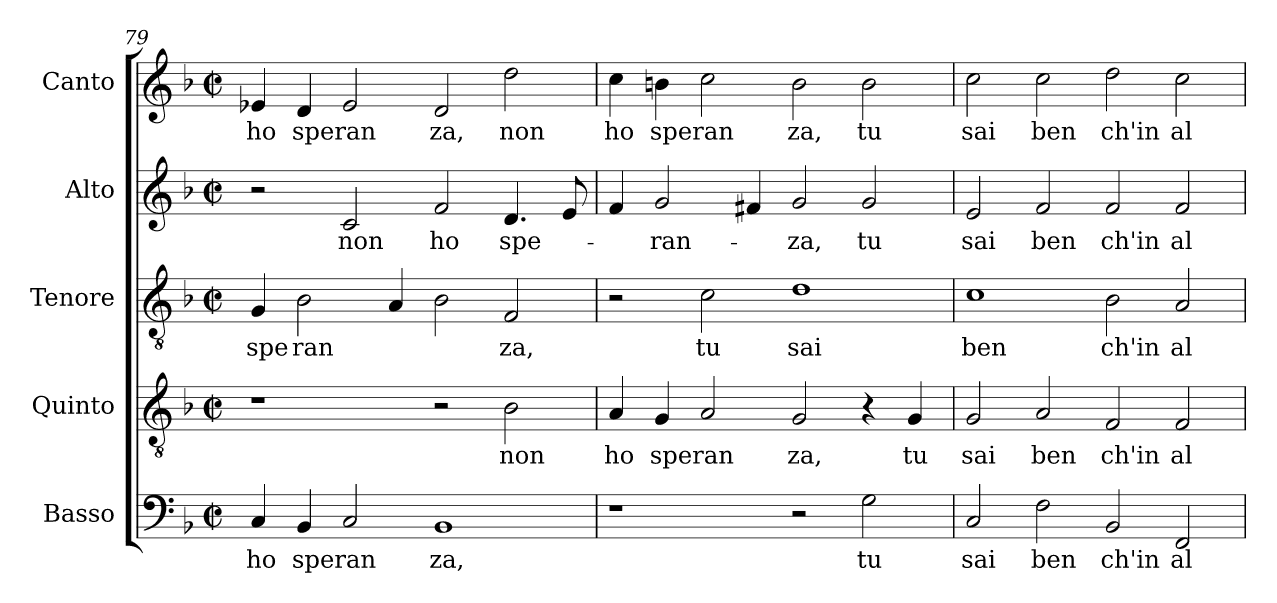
**kern	**text	**kern	**text	**kern	**text	**kern	**text	**kern	**text
*part5	*part5	*part4	*part4	*part3	*part3	*part2	*part2	*part1	*part1
*staff5	*staff5	*staff4	*staff4	*staff3	*staff3	*staff2	*staff2	*staff1	*staff1
*I"Basso	*	*I"Quinto	*	*I"Tenore	*	*I"Alto	*	*I"Canto	*
*clefF4	*	*clefGv2	*	*clefGv2	*	*clefG2	*	*clefG2	*
*k[b-]	*	*k[b-]	*	*k[b-]	*	*k[b-]	*	*k[b-]	*
*F:	*	*F:	*	*F:	*	*F:	*	*F:	*
*M2/2	*	*M2/2	*	*M2/2	*	*M2/2	*	*M2/2	*
*met(c|)	*	*met(c|)	*	*met(c|)	*	*met(c|)	*	*met(c|)	*
=79	=79	=79	=79	=79	=79	=79	=79	=79	=79
!	!LO:LY:b:cj	!	!	!	!LO:LY:b:cj	!	!	!	!LO:LY:b:cj
4C/	ho	1r	.	4G/	spe	2r	.	4e-X/	ho
!	!LO:LY:b	!	!	!	!LO:LY:b	!	!	!	!LO:LY:b
4BB-/	speran	.	.	2B-\	ran	.	.	4d/	speran
!	!	!	!	!	!	!	!LO:LY:b:cj	!	!
2C/	.	.	.	.	.	2c/	non	2e-/	.
.	.	.	.	4A/	.	.	.	.	.
!	!LO:LY:b:cj	!	!	!	!	!	!LO:LY:b:cj	!	!LO:LY:b:cj
1BB-	za,	2r	.	2B-\	.	2f/	ho	2d/	za,
!	!	!	!LO:LY:b:cj	!	!LO:LY:b:cj	!	!LO:LY:b	!	!LO:LY:b:cj
.	.	2B-\	non	2F/	za,	4.d/	spe-	2dd\	non
.	.	.	.	.	.	8e/	.	.	.
=80	=80	=80	=80	=80	=80	=80	=80	=80	=80
!	!	!	!LO:LY:b:cj	!	!	!	!	!	!LO:LY:b:cj
1r	.	4A/	ho	2r	.	4f/	.	4cc\	ho
!	!	!	!LO:LY:b	!	!	!	!LO:LY:b	!	!LO:LY:b
.	.	4G/	speran	.	.	2g/	-ran-	4bn\	speran
!	!	!	!	!	!LO:LY:b:cj	!	!	!	!
.	.	2A/	.	2c\	tu	.	.	2cc\	.
.	.	.	.	.	.	4f#/	.	.	.
!	!	!	!LO:LY:b:cj	!	!LO:LY:b:cj	!	!LO:LY:b:cj	!	!LO:LY:b:cj
2r	.	2G/	za,	1d	sai	2g/	-za,	2b\	za,
!	!LO:LY:b:cj	!	!	!	!	!	!LO:LY:b:cj	!	!LO:LY:b:cj
2G\	tu	4r	.	.	.	2g/	tu	2b\	tu
!	!	!	!LO:LY:b:cj	!	!	!	!	!	!
.	.	4G/	tu	.	.	.	.	.	.
!!LO:LB:g=z
=81	=81	=81	=81	=81	=81	=81	=81	=81	=81
!	!LO:LY:b:cj	!	!LO:LY:b:cj	!	!LO:LY:b:cj	!	!LO:LY:b:cj	!	!LO:LY:b:cj
2C/	sai	2G/	sai	1c	ben	2e/	sai	2cc\	sai
!	!LO:LY:b:cj	!	!LO:LY:b:cj	!	!	!	!LO:LY:b:cj	!	!LO:LY:b:cj
2F\	ben	2A/	ben	.	.	2f/	ben	2cc\	ben
!	!LO:LY:b:cj	!	!LO:LY:b:cj	!	!LO:LY:b:cj	!	!LO:LY:b:cj	!	!LO:LY:b:cj
2BB-/	ch'in	2F/	ch'in	2B-\	ch'in	2f/	ch'in	2dd\	ch'in
!	!LO:LY:b:cj	!	!LO:LY:b:cj	!	!LO:LY:b:cj	!	!LO:LY:b:cj	!	!LO:LY:b:cj
2FF/	al	2F/	al	2A/	al	2f/	al-	2cc\	al
=	=	=	=	=	=	=	=	=	=
*-	*-	*-	*-	*-	*-	*-	*-	*-	*-
